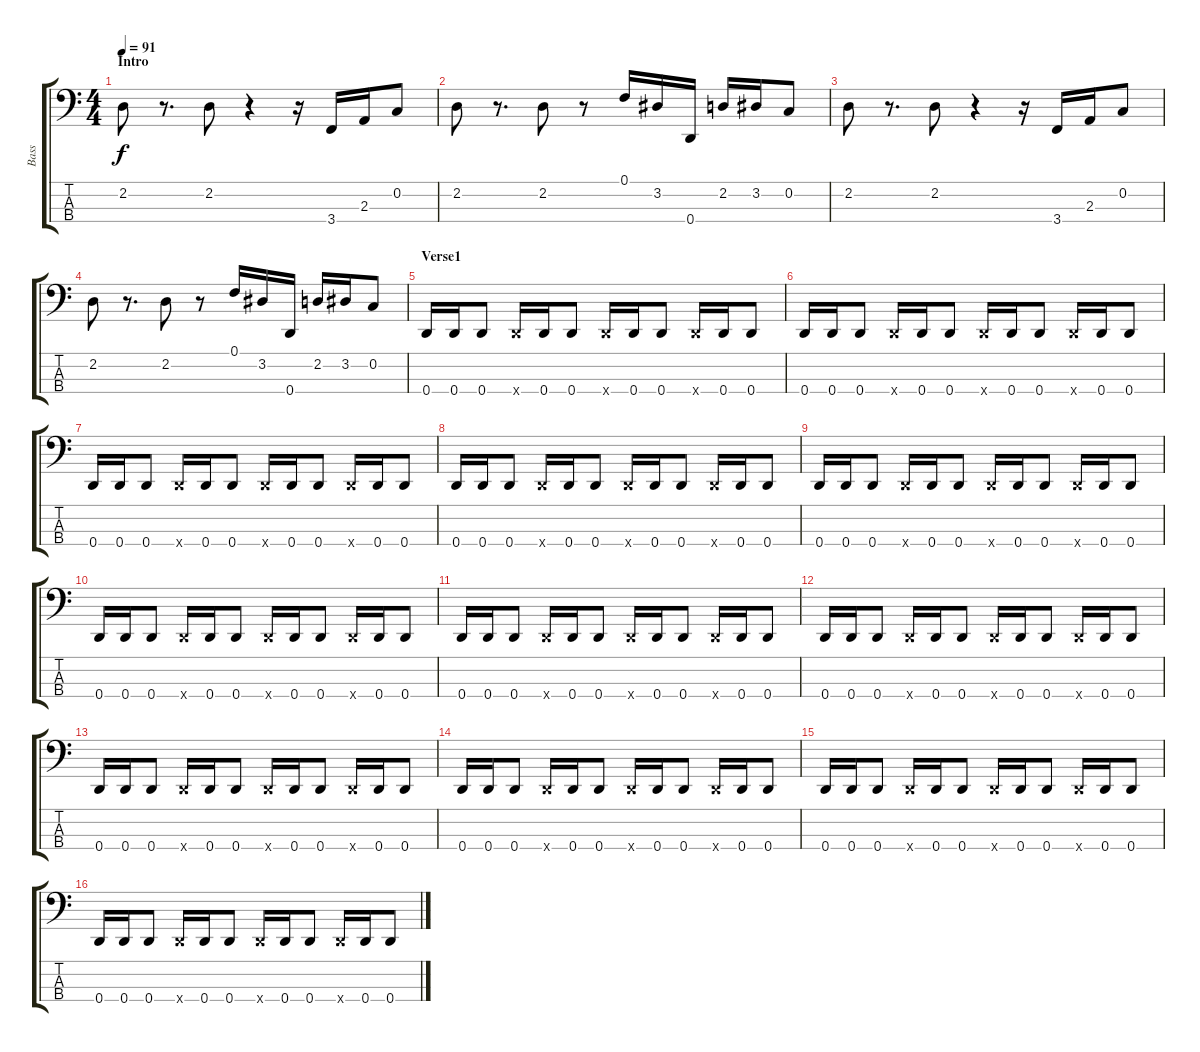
\track ("Bass" "Bass") {instrument electricbassfinger}
\staff {score tabs}
\tuning (F2 C2 G1 D1) {hide}
\ts (4 4)
\section ("" "Intro")
\tempo 91
\clef f4
\ks c
2.2.8{dy f instrument electricbassfinger} r.8{d} 2.2.8 r.4 r.16 3.4.16 2.3.16 0.2.8 |
2.2.8 r.8{d} 2.2.8 r.8 0.1.16 3.2.16 0.4.16 2.2.16 3.2.16 0.2.8 |
2.2.8 r.8{d} 2.2.8 r.4 r.16 3.4.16 2.3.16 0.2.8 |
2.2.8 r.8{d} 2.2.8 r.8 0.1.16 3.2.16 0.4.16 2.2.16 3.2.16 0.2.8 |
\section ("" "Verse1")
0.4.16{volume 5} 0.4.16 0.4.8 0.4{x}.16 0.4.16 0.4.8 0.4{x}.16 0.4.16 0.4.8 0.4{x}.16 0.4.16 0.4.8 |
0.4.16{volume 5} 0.4.16 0.4.8 0.4{x}.16 0.4.16 0.4.8 0.4{x}.16 0.4.16 0.4.8 0.4{x}.16 0.4.16 0.4.8 |
0.4.16{volume 5} 0.4.16 0.4.8 0.4{x}.16 0.4.16 0.4.8 0.4{x}.16 0.4.16 0.4.8 0.4{x}.16 0.4.16 0.4.8 |
0.4.16{volume 5} 0.4.16 0.4.8 0.4{x}.16 0.4.16 0.4.8 0.4{x}.16 0.4.16 0.4.8 0.4{x}.16 0.4.16 0.4.8 |
0.4.16{volume 5} 0.4.16 0.4.8 0.4{x}.16 0.4.16 0.4.8 0.4{x}.16 0.4.16 0.4.8 0.4{x}.16 0.4.16 0.4.8 |
0.4.16{volume 5} 0.4.16 0.4.8 0.4{x}.16 0.4.16 0.4.8 0.4{x}.16 0.4.16 0.4.8 0.4{x}.16 0.4.16 0.4.8 |
0.4.16{volume 5} 0.4.16 0.4.8 0.4{x}.16 0.4.16 0.4.8 0.4{x}.16 0.4.16 0.4.8 0.4{x}.16 0.4.16 0.4.8 |
0.4.16{volume 5} 0.4.16 0.4.8 0.4{x}.16 0.4.16 0.4.8 0.4{x}.16 0.4.16 0.4.8 0.4{x}.16 0.4.16 0.4.8 |
0.4.16{volume 5} 0.4.16 0.4.8 0.4{x}.16 0.4.16 0.4.8 0.4{x}.16 0.4.16 0.4.8 0.4{x}.16 0.4.16 0.4.8 |
0.4.16{volume 5} 0.4.16 0.4.8 0.4{x}.16 0.4.16 0.4.8 0.4{x}.16 0.4.16 0.4.8 0.4{x}.16 0.4.16 0.4.8 |
0.4.16{volume 5} 0.4.16 0.4.8 0.4{x}.16 0.4.16 0.4.8 0.4{x}.16 0.4.16 0.4.8 0.4{x}.16 0.4.16 0.4.8 |
0.4.16{volume 5} 0.4.16 0.4.8 0.4{x}.16 0.4.16 0.4.8 0.4{x}.16 0.4.16 0.4.8 0.4{x}.16 0.4.16 0.4.8
